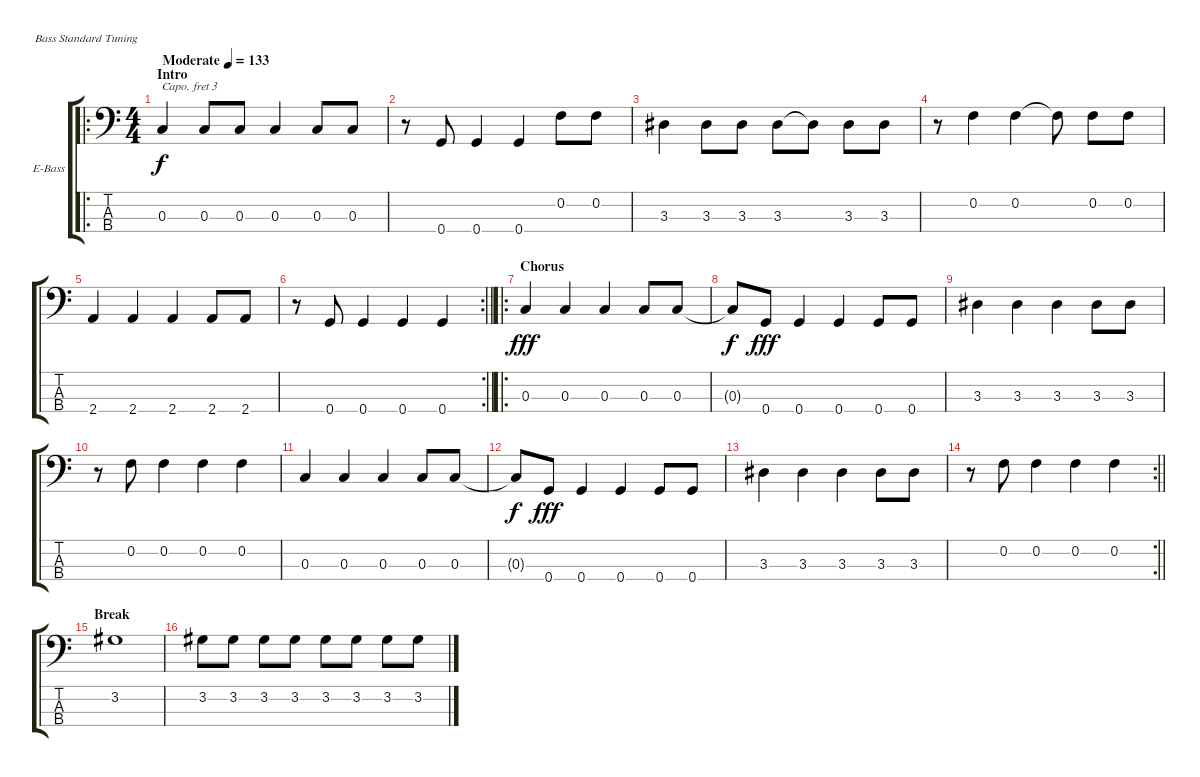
\bracketExtendMode groupsimilarinstruments
\firstSystemTrackNameOrientation horizontal
\otherSystemsTrackNameOrientation horizontal
\track ("Andy Rourke" "E-Bass") {instrument electricbasspick}
\staff {score tabs}
\capo 3
\tuning (G2 D2 A1 E1)
\ro
\ts (4 4)
\beaming (8 2 2 2 2)
\section ("" "Intro")
\tempo (133 "Moderate")
\clef f4
\ks c
0.3.4{dy f instrument electricbasspick} 0.3.8 0.3.8 0.3.4 0.3.8 0.3.8 |
r.8 0.4.8 0.4.4 0.4.4 0.2.8 0.2.8 |
3.3.4 3.3.8 3.3.8 3.3.8 3.3{t}.8 3.3.8 3.3.8 |
r.8 0.2.4 0.2.4 0.2{t}.8 0.2.8 0.2.8 |
2.4.4 2.4.4 2.4.4 2.4.8 2.4.8 |
\rc 2
\barLineRight lightlight
r.8 0.4.8 0.4.4 0.4.4 0.4.4 |
\ro
\section ("" "Chorus")
0.3.4{dy fff} 0.3.4 0.3.4 0.3.8 0.3.8 |
0.3{t}.8{dy f} 0.4.8{dy fff} 0.4.4 0.4.4 0.4.8 0.4.8 |
3.3.4 3.3.4 3.3.4 3.3.8 3.3.8 |
r.8 0.2.8 0.2.4 0.2.4 0.2.4 |
0.3.4 0.3.4 0.3.4 0.3.8 0.3.8 |
0.3{t}.8{dy f} 0.4.8{dy fff} 0.4.4 0.4.4 0.4.8 0.4.8 |
3.3.4 3.3.4 3.3.4 3.3.8 3.3.8 |
\rc 2
\barLineRight lightlight
r.8 0.2.8 0.2.4 0.2.4 0.2.4 |
\section ("" "Break")
3.2.1 |
3.2.8 3.2.8 3.2.8 3.2.8 3.2.8 3.2.8 3.2.8 3.2.8
